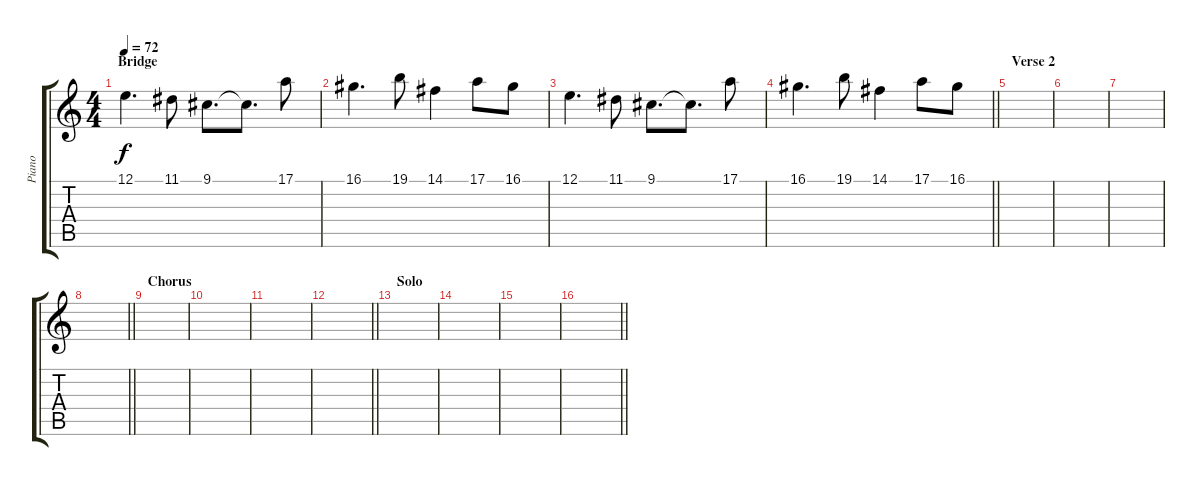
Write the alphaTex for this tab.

\track ("Piano" "Piano") {instrument brightacousticpiano}
\staff {score tabs}
\tuning (E4 B3 G3 D3 A2 E2) {hide}
\ts (4 4)
\section ("" "Bridge")
\tempo 72
\clef g2
\ks c
12.1.4{d dy f} 11.1.8 9.1.8{d} 9.1{t}.8{d} 17.1.8 |
16.1.4{d} 19.1.8 14.1.4 17.1.8 16.1.8 |
12.1.4{d} 11.1.8 9.1.8{d} 9.1{t}.8{d} 17.1.8 |
\barLineRight lightlight
16.1.4{d} 19.1.8 14.1.4 17.1.8 16.1.8 |
\section ("" "Verse 2")
|
|
|
\barLineRight lightlight
|
\section ("" "Chorus")
|
|
|
\barLineRight lightlight
|
\section ("" "Solo")
|
|
|
\barLineRight lightlight
